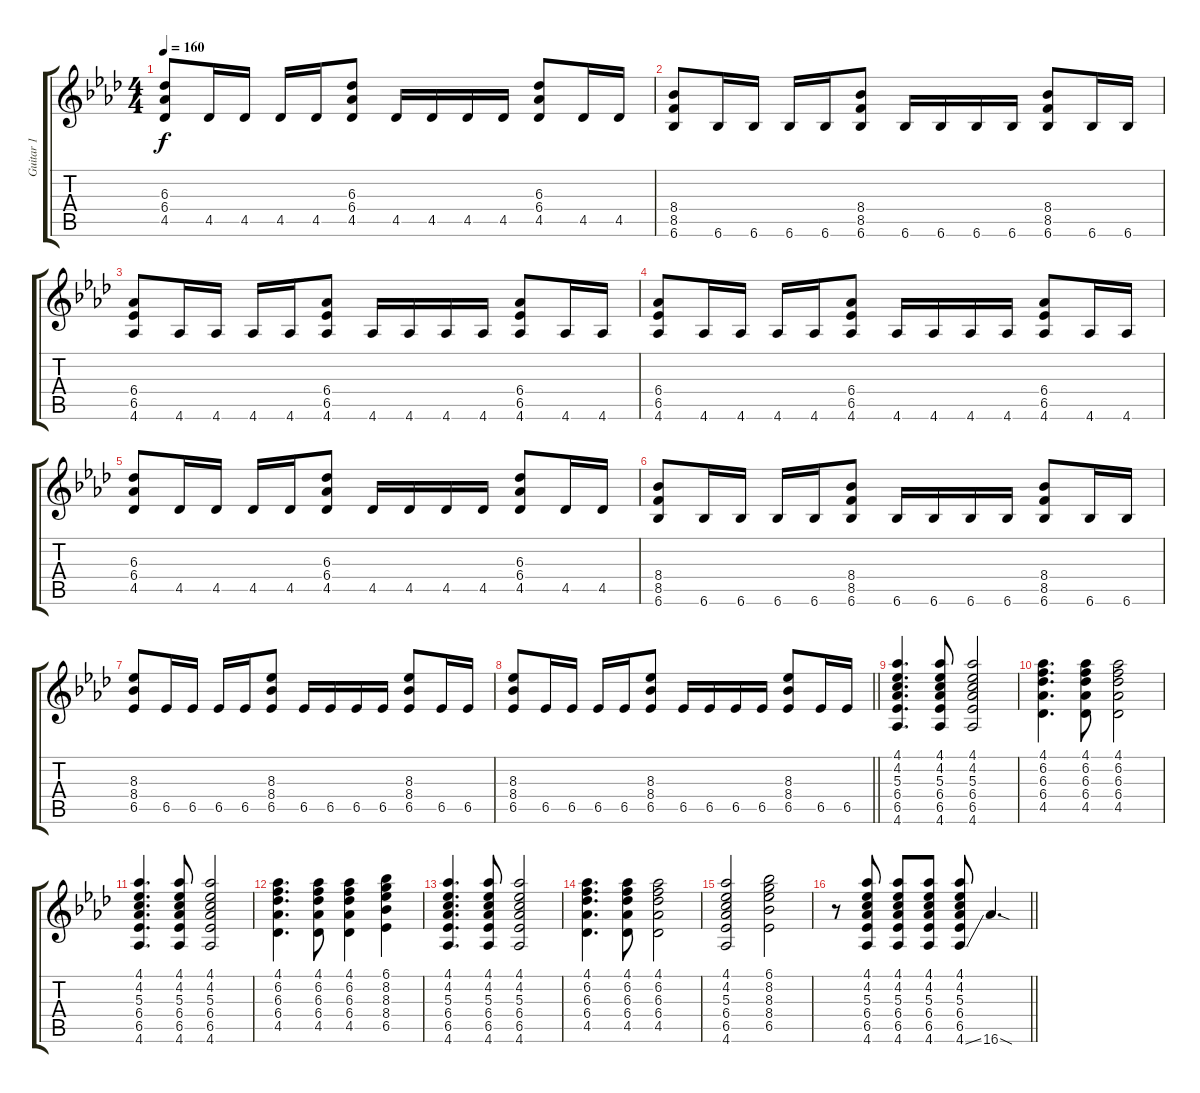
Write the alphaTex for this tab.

\track ("Guitar 1" "Guitar 1") {instrument distortionguitar}
\staff {score tabs}
\tuning (E4 B3 G3 D3 A2 E2) {hide}
\ts (4 4)
\tempo 160
\clef g2
\ks ab
(6.3 6.4 4.5).8{dy f} 4.5.16 4.5.16 4.5.16 4.5.16 (6.3 6.4 4.5).8 4.5.16 4.5.16 4.5.16 4.5.16 (6.3 6.4 4.5).8 4.5.16 4.5.16 |
(8.4 8.5 6.6).8 6.6.16 6.6.16 6.6.16 6.6.16 (8.4 8.5 6.6).8 6.6.16 6.6.16 6.6.16 6.6.16 (8.4 8.5 6.6).8 6.6.16 6.6.16 |
(6.4 6.5 4.6).8 4.6.16 4.6.16 4.6.16 4.6.16 (6.4 6.5 4.6).8 4.6.16 4.6.16 4.6.16 4.6.16 (6.4 6.5 4.6).8 4.6.16 4.6.16 |
(6.4 6.5 4.6).8 4.6.16 4.6.16 4.6.16 4.6.16 (6.4 6.5 4.6).8 4.6.16 4.6.16 4.6.16 4.6.16 (6.4 6.5 4.6).8 4.6.16 4.6.16 |
(6.3 6.4 4.5).8 4.5.16 4.5.16 4.5.16 4.5.16 (6.3 6.4 4.5).8 4.5.16 4.5.16 4.5.16 4.5.16 (6.3 6.4 4.5).8 4.5.16 4.5.16 |
(8.4 8.5 6.6).8 6.6.16 6.6.16 6.6.16 6.6.16 (8.4 8.5 6.6).8 6.6.16 6.6.16 6.6.16 6.6.16 (8.4 8.5 6.6).8 6.6.16 6.6.16 |
(8.3 8.4 6.5).8 6.5.16 6.5.16 6.5.16 6.5.16 (8.3 8.4 6.5).8 6.5.16 6.5.16 6.5.16 6.5.16 (8.3 8.4 6.5).8 6.5.16 6.5.16 |
\barLineRight lightlight
(8.3 8.4 6.5).8 6.5.16 6.5.16 6.5.16 6.5.16 (8.3 8.4 6.5).8 6.5.16 6.5.16 6.5.16 6.5.16 (8.3 8.4 6.5).8 6.5.16 6.5.16 |
(4.1 4.2 5.3 6.4 6.5 4.6).4{d} (4.1 4.2 5.3 6.4 6.5 4.6).8 (4.1 4.2 5.3 6.4 6.5 4.6).2 |
(4.1 6.2 6.3 6.4 4.5).4{d} (4.1 6.2 6.3 6.4 4.5).8 (4.1 6.2 6.3 6.4 4.5).2 |
(4.1 4.2 5.3 6.4 6.5 4.6).4{d} (4.1 4.2 5.3 6.4 6.5 4.6).8 (4.1 4.2 5.3 6.4 6.5 4.6).2 |
(4.1 6.2 6.3 6.4 4.5).4{d} (4.1 6.2 6.3 6.4 4.5).8 (4.1 6.2 6.3 6.4 4.5).4 (6.1 8.2 8.3 8.4 6.5).4 |
(4.1 4.2 5.3 6.4 6.5 4.6).4{d} (4.1 4.2 5.3 6.4 6.5 4.6).8 (4.1 4.2 5.3 6.4 6.5 4.6).2 |
(4.1 6.2 6.3 6.4 4.5).4{d} (4.1 6.2 6.3 6.4 4.5).8 (4.1 6.2 6.3 6.4 4.5).2 |
(4.1 4.2 5.3 6.4 6.5 4.6).2 (6.1 8.2 8.3 8.4 6.5).2 |
\barLineRight lightlight
r.8 (4.1 4.2 5.3 6.4 6.5 4.6).8 (4.1 4.2 5.3 6.4 6.5 4.6).8 (4.1 4.2 5.3 6.4 6.5 4.6).8 (4.1 4.2 5.3 6.4 6.5 4.6{ss}).8 16.6{sod}.4{d}
